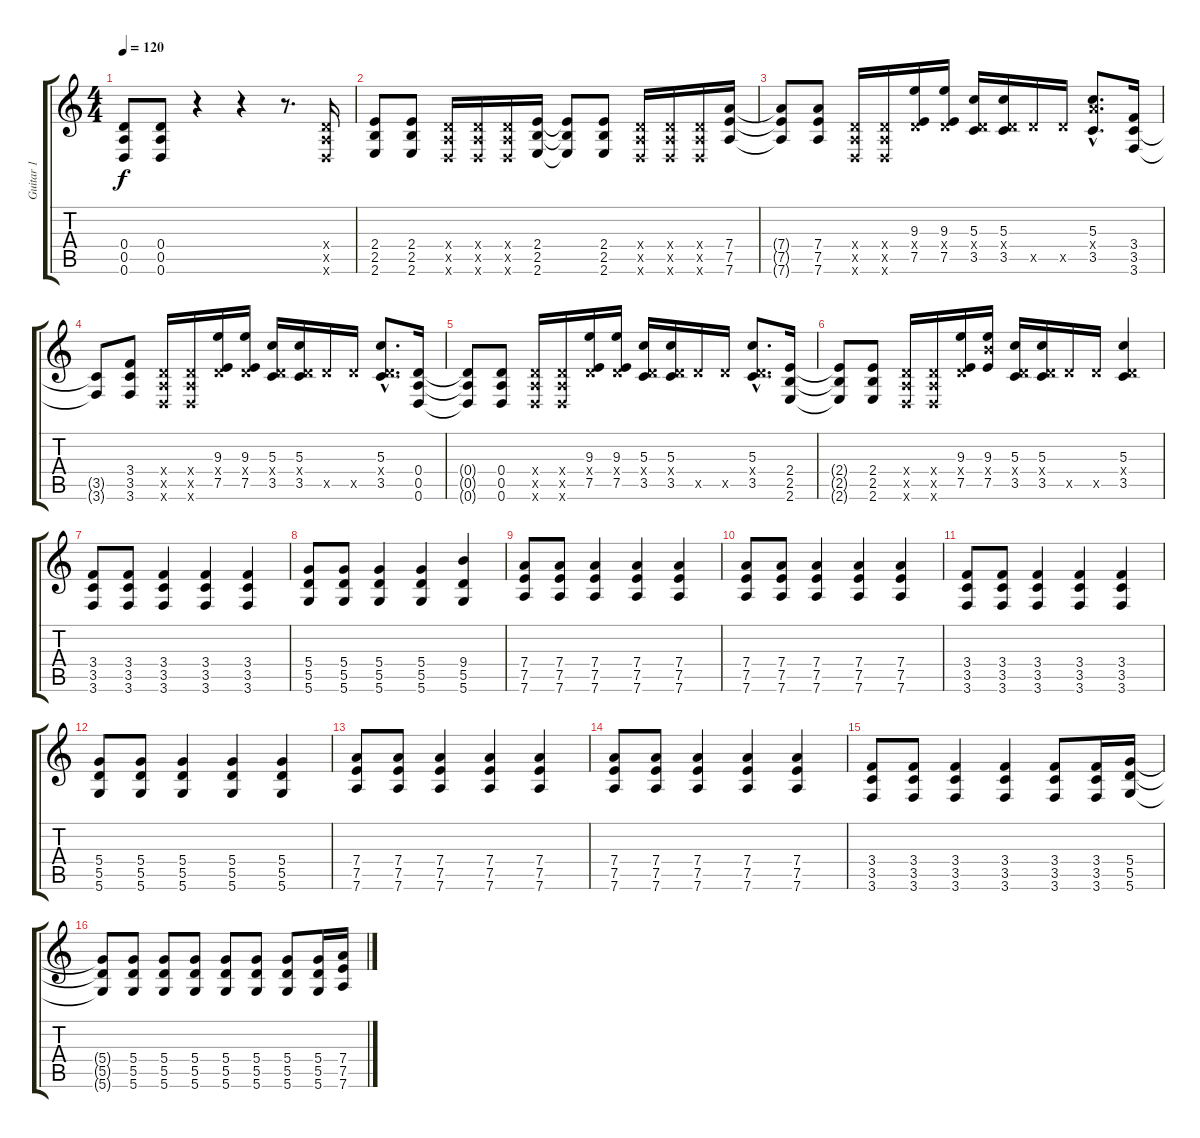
\track ("Guitar 1" "Guitar 1") {instrument distortionguitar}
\staff {score tabs}
\tuning (E4 B3 G3 D3 A2 D2) {hide}
\ts (4 4)
\tempo 120
\clef g2
\ks c
(0.4 0.5 0.6).8{dy f} (0.4 0.5 0.6).8 r.4 r.4 r.8{d} (0.4{x} 0.5{x} 0.6{x}).16 |
(2.4 2.5 2.6).8 (2.4 2.5 2.6).8 (0.4{x} 0.5{x} 0.6{x}).16 (0.4{x} 0.5{x} 0.6{x}).16 (0.4{x} 0.5{x} 0.6{x}).16 (2.4 2.5 2.6).16 (2.4{t} 2.5{t} 2.6{t}).8 (2.4 2.5 2.6).8 (0.4{x} 0.5{x} 0.6{x}).16 (0.4{x} 0.5{x} 0.6{x}).16 (0.4{x} 0.5{x} 0.6{x}).16 (7.4 7.5 7.6).16 |
(7.4{t} 7.5{t} 7.6{t}).8 (7.4 7.5 7.6).8 (0.4{x} 0.5{x} 0.6{x}).16 (0.4{x} 0.5{x} 0.6{x}).16 (9.3 0.4{x} 7.5).16 (9.3 0.4{x} 7.5).16 (5.3 0.4{x} 3.5).16 (5.3 0.4{x} 3.5).16 5.5{x}.16 5.5{x}.16 (5.3{hac} 7.4{hac x} 3.5{hac}).8{d} (3.4 3.5 3.6).16 |
(3.5{t} 3.6{t}).8 (3.4 3.5 3.6).8 (0.4{x} 0.5{x} 0.6{x}).16 (0.4{x} 0.5{x} 0.6{x}).16 (9.3 0.4{x} 7.5).16 (9.3 0.4{x} 7.5).16 (5.3 0.4{x} 3.5).16 (5.3 0.4{x} 3.5).16 5.5{x}.16 5.5{x}.16 (5.3{hac} 0.4{hac x} 3.5{hac}).8{d} (0.4 0.5 0.6).16 |
(0.4{t} 0.5{t} 0.6{t}).8 (0.4 0.5 0.6).8 (0.4{x} 0.5{x} 0.6{x}).16 (0.4{x} 0.5{x} 0.6{x}).16 (9.3 0.4{x} 7.5).16 (9.3 0.4{x} 7.5).16 (5.3 0.4{x} 3.5).16 (5.3 0.4{x} 3.5).16 5.5{x}.16 5.5{x}.16 (5.3{hac} 0.4{hac x} 3.5{hac}).8{d} (2.4 2.5 2.6).16 |
(2.4{t} 2.5{t} 2.6{t}).8 (2.4 2.5 2.6).8 (0.4{x} 0.5{x} 0.6{x}).16 (0.4{x} 0.5{x} 0.6{x}).16 (9.3 0.4{x} 7.5).16 (9.3 9.4{x} 7.5).16 (5.3 0.4{x} 3.5).16 (5.3 0.4{x} 3.5).16 5.5{x}.16 5.5{x}.16 (5.3 0.4{x} 3.5).4 |
(3.4 3.5 3.6).8 (3.4 3.5 3.6).8 (3.4 3.5 3.6).4 (3.4 3.5 3.6).4 (3.4 3.5 3.6).4 |
(5.4 5.5 5.6).8 (5.4 5.5 5.6).8 (5.4 5.5 5.6).4 (5.4 5.5 5.6).4 (9.4 5.5 5.6).4 |
(7.4 7.5 7.6).8 (7.4 7.5 7.6).8 (7.4 7.5 7.6).4 (7.4 7.5 7.6).4 (7.4 7.5 7.6).4 |
(7.4 7.5 7.6).8 (7.4 7.5 7.6).8 (7.4 7.5 7.6).4 (7.4 7.5 7.6).4 (7.4 7.5 7.6).4 |
(3.4 3.5 3.6).8 (3.4 3.5 3.6).8 (3.4 3.5 3.6).4 (3.4 3.5 3.6).4 (3.4 3.5 3.6).4 |
(5.4 5.5 5.6).8 (5.4 5.5 5.6).8 (5.4 5.5 5.6).4 (5.4 5.5 5.6).4 (5.4 5.5 5.6).4 |
(7.4 7.5 7.6).8 (7.4 7.5 7.6).8 (7.4 7.5 7.6).4 (7.4 7.5 7.6).4 (7.4 7.5 7.6).4 |
(7.4 7.5 7.6).8 (7.4 7.5 7.6).8 (7.4 7.5 7.6).4 (7.4 7.5 7.6).4 (7.4 7.5 7.6).4 |
(3.4 3.5 3.6).8 (3.4 3.5 3.6).8 (3.4 3.5 3.6).4 (3.4 3.5 3.6).4 (3.4 3.5 3.6).8 (3.4 3.5 3.6).16 (5.4 5.5 5.6).16 |
(5.4{t} 5.5{t} 5.6{t}).8 (5.4 5.5 5.6).8 (5.4 5.5 5.6).8 (5.4 5.5 5.6).8 (5.4 5.5 5.6).8 (5.4 5.5 5.6).8 (5.4 5.5 5.6).8 (5.4 5.5 5.6).16 (7.4 7.5 7.6).16
